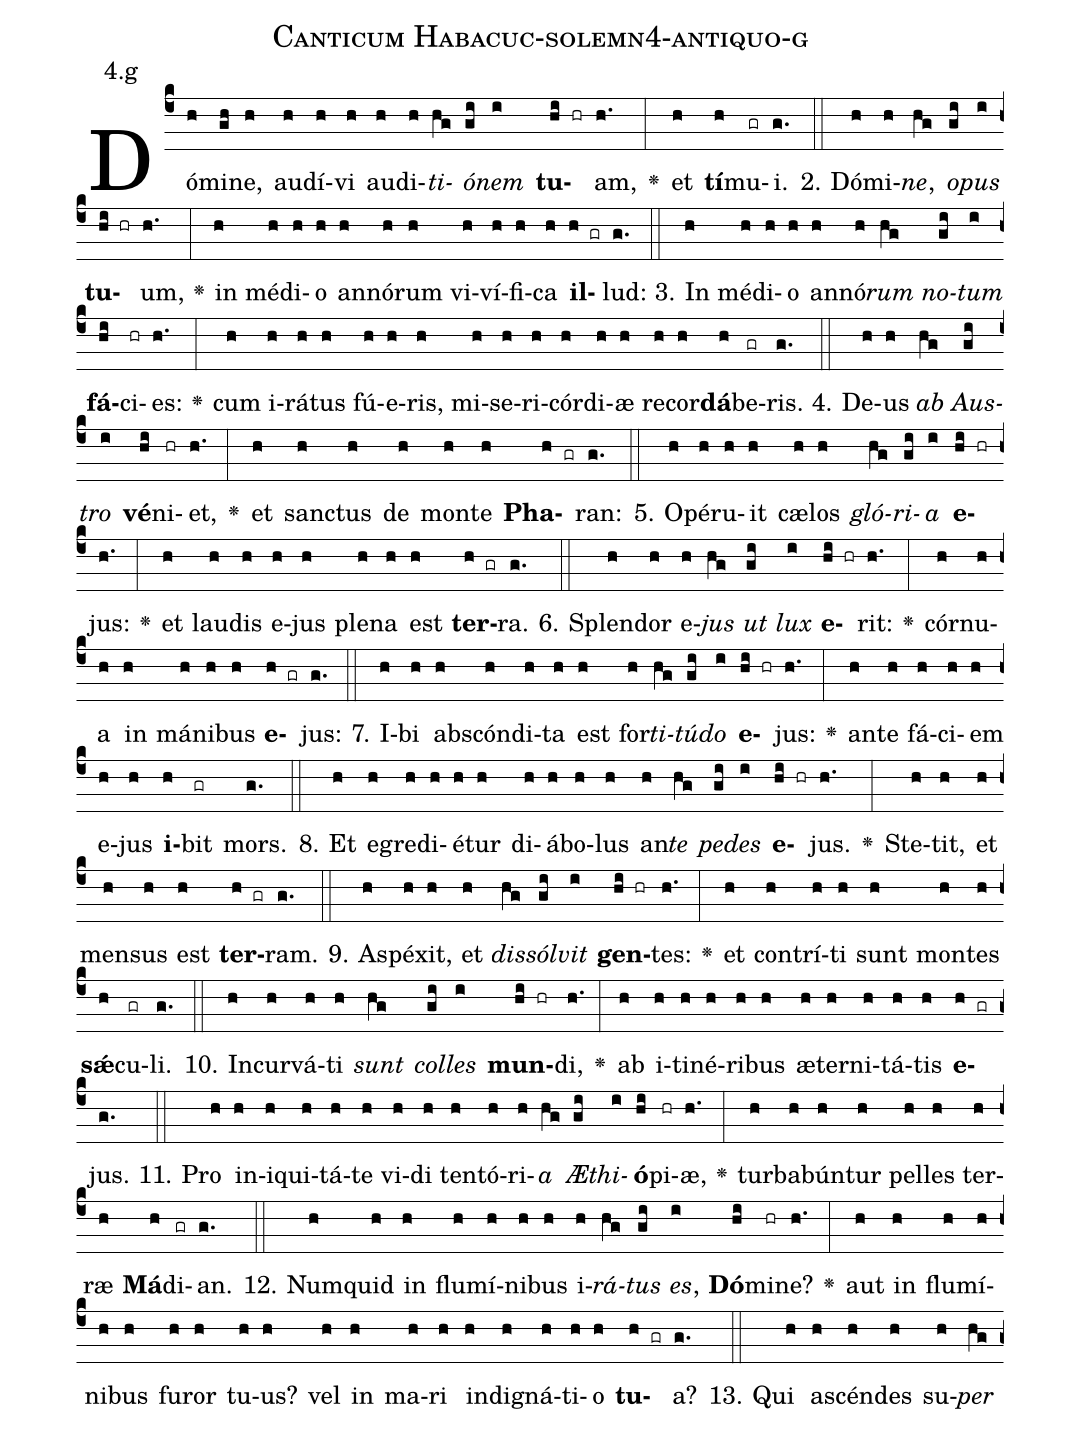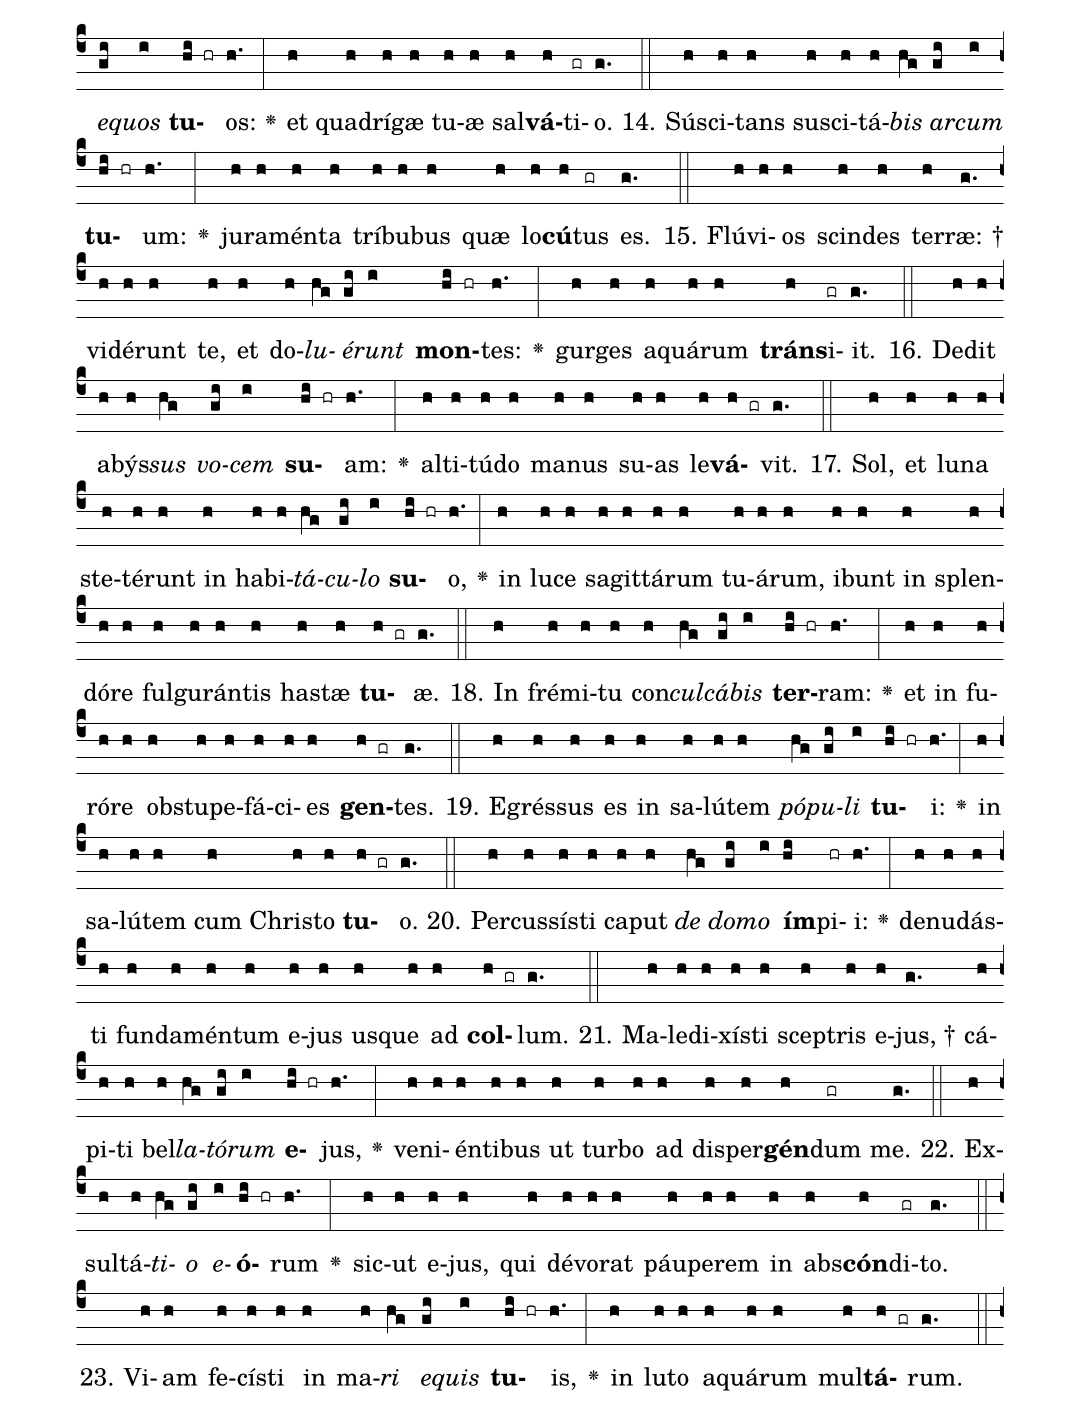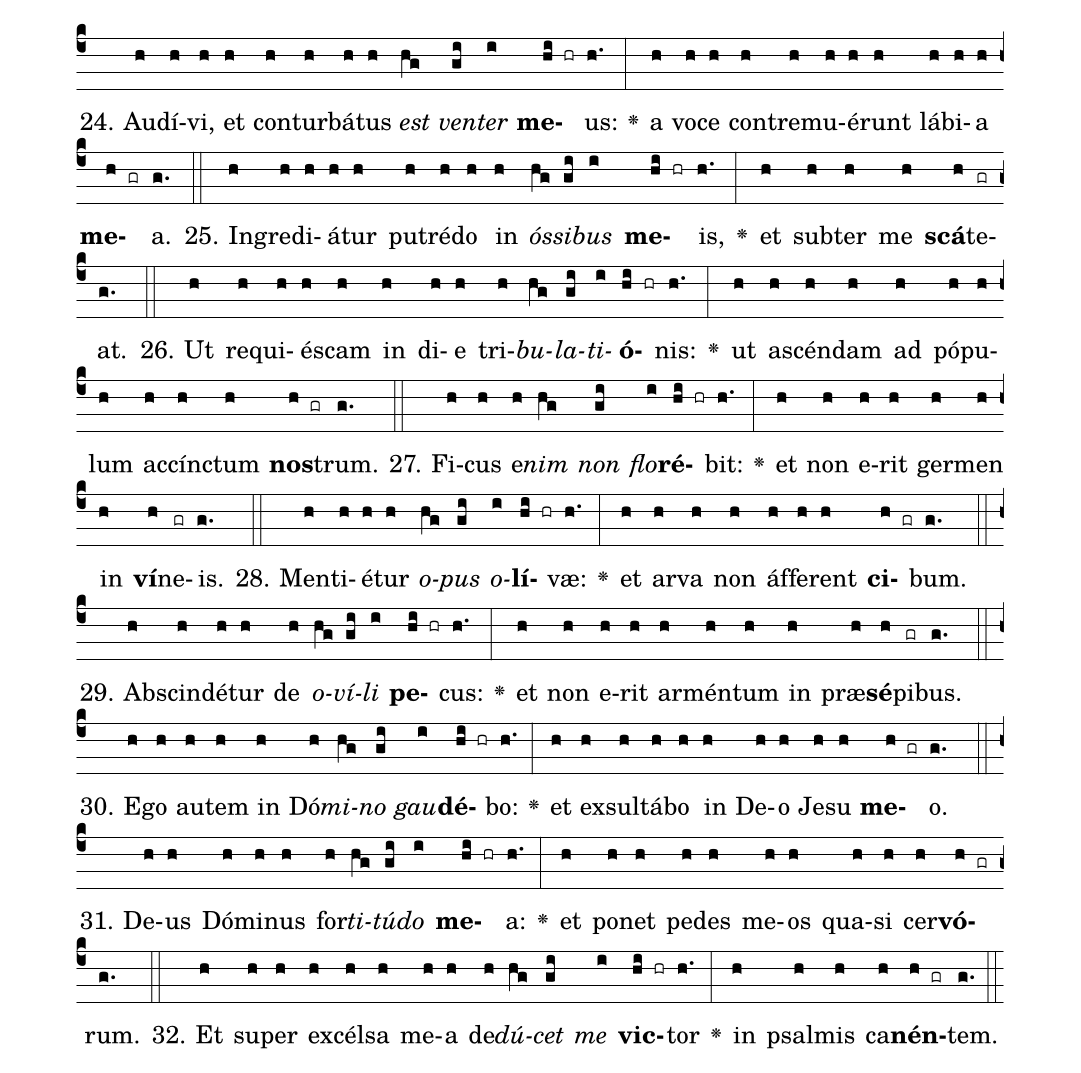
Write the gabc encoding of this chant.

name: Canticum Habacuc-solemn4-antiquo-g;
annotation: 4.g;
%%
(c4)Dó(h)mi(gh)ne,(h) au(h)dí(h)vi(h) au(h)di(h)<i>ti</i>(hg)<i>ó</i>(gi)<i>nem</i>(i) <b>tu</b>(hi hr)am,(h.) <v>\greheightstar</v>(:) et(h) <b>tí</b>(h)mu(gr)i.(g.) (::)
2. Dó(h)mi(h)<i>ne</i>,(hg) <i>o</i>(gi)<i>pus</i>(i) <b>tu</b>(hi hr)um,(h.) <v>\greheightstar</v>(:) in(h) mé(h)di(h)o(h) an(h)nó(h)rum(h) vi(h)ví(h)fi(h)ca(h) <b>il</b>(h gr)lud:(g.) (::)
3. In(h) mé(h)di(h)o(h) an(h)nó(h)<i>rum</i>(hg) <i>no</i>(gi)<i>tum</i>(i) <b>fá</b>(hi)ci(hr)es:(h.) <v>\greheightstar</v>(:) cum(h) i(h)rá(h)tus(h) fú(h)e(h)ris,(h) mi(h)se(h)ri(h)cór(h)di(h)æ(h) re(h)cor(h)<b>dá</b>(h)be(gr)ris.(g.) (::)
4. De(h)us(h) <i>ab</i>(hg) <i>Aus</i>(gi)<i>tro</i>(i) <b>vé</b>(hi)ni(hr)et,(h.) <v>\greheightstar</v>(:) et(h) sanc(h)tus(h) de(h) mon(h)te(h) <b>Pha</b>(h gr)ran:(g.) (::)
5. O(h)pé(h)ru(h)it(h) cæ(h)los(h) <i>gló</i>(hg)<i>ri</i>(gi)<i>a</i>(i) <b>e</b>(hi hr)jus:(h.) <v>\greheightstar</v>(:) et(h) lau(h)dis(h) e(h)jus(h) ple(h)na(h) est(h) <b>ter</b>(h gr)ra.(g.) (::)
6. Splen(h)dor(h) e(h)<i>jus</i>(hg) <i>ut</i>(gi) <i>lux</i>(i) <b>e</b>(hi hr)rit:(h.) <v>\greheightstar</v>(:) cór(h)nu(h)a(h) in(h) má(h)ni(h)bus(h) <b>e</b>(h gr)jus:(g.) (::)
7. I(h)bi(h) abs(h)cón(h)di(h)ta(h) est(h) for(h)<i>ti</i>(hg)<i>tú</i>(gi)<i>do</i>(i) <b>e</b>(hi hr)jus:(h.) <v>\greheightstar</v>(:) an(h)te(h) fá(h)ci(h)em(h) e(h)jus(h) <b>i</b>(h)bit(gr) mors.(g.) (::)
8. Et(h) e(h)gre(h)di(h)é(h)tur(h) di(h)á(h)bo(h)lus(h) an(h)<i>te</i>(hg) <i>pe</i>(gi)<i>des</i>(i) <b>e</b>(hi hr)jus.(h.) <v>\greheightstar</v>(:) Ste(h)tit,(h) et(h) men(h)sus(h) est(h) <b>ter</b>(h gr)ram.(g.) (::)
9. A(h)spé(h)xit,(h) et(h) <i>dis</i>(hg)<i>sól</i>(gi)<i>vit</i>(i) <b>gen</b>(hi hr)tes:(h.) <v>\greheightstar</v>(:) et(h) con(h)trí(h)ti(h) sunt(h) mon(h)tes(h) <b>sǽ</b>(h)cu(gr)li.(g.) (::)
10. In(h)cur(h)vá(h)ti(h) <i>sunt</i>(hg) <i>col</i>(gi)<i>les</i>(i) <b>mun</b>(hi hr)di,(h.) <v>\greheightstar</v>(:) ab(h) i(h)ti(h)né(h)ri(h)bus(h) æ(h)ter(h)ni(h)tá(h)tis(h) <b>e</b>(h gr)jus.(g.) (::)
11. Pro(h) in(h)i(h)qui(h)tá(h)te(h) vi(h)di(h) ten(h)tó(h)ri(h)<i>a</i>(hg) <i>Æ</i>(gi)<i>thi</i>(i)<b>ó</b>(hi)pi(hr)æ,(h.) <v>\greheightstar</v>(:) tur(h)ba(h)bún(h)tur(h) pel(h)les(h) ter(h)ræ(h) <b>Má</b>(h)di(gr)an.(g.) (::)
12. Num(h)quid(h) in(h) flu(h)mí(h)ni(h)bus(h) i(h)<i>rá</i>(hg)<i>tus</i>(gi) <i>es</i>,(i) <b>Dó</b>(hi)mi(hr)ne?(h.) <v>\greheightstar</v>(:) aut(h) in(h) flu(h)mí(h)ni(h)bus(h) fu(h)ror(h) tu(h)us?(h) vel(h) in(h) ma(h)ri(h) in(h)di(h)gná(h)ti(h)o(h) <b>tu</b>(h gr)a?(g.) (::)
13. Qui(h) a(h)scén(h)des(h) su(h)<i>per</i>(hg) <i>e</i>(gi)<i>quos</i>(i) <b>tu</b>(hi hr)os:(h.) <v>\greheightstar</v>(:) et(h) qua(h)drí(h)gæ(h) tu(h)æ(h) sal(h)<b>vá</b>(h)ti(gr)o.(g.) (::)
14. Sú(h)sci(h)tans(h) su(h)sci(h)tá(h)<i>bis</i>(hg) <i>ar</i>(gi)<i>cum</i>(i) <b>tu</b>(hi hr)um:(h.) <v>\greheightstar</v>(:) ju(h)ra(h)mén(h)ta(h) trí(h)bu(h)bus(h) quæ(h) lo(h)<b>cú</b>(h)tus(gr) es.(g.) (::)
15. Flú(h)vi(h)os(h) scin(h)des(h) ter(h)ræ: †(g.) vi(h)dé(h)runt(h) te,(h) et(h) do(h)<i>lu</i>(hg)<i>é</i>(gi)<i>runt</i>(i) <b>mon</b>(hi hr)tes:(h.) <v>\greheightstar</v>(:) gur(h)ges(h) a(h)quá(h)rum(h) <b>tráns</b>(h)i(gr)it.(g.) (::)
16. De(h)dit(h) a(h)býs(h)<i>sus</i>(hg) <i>vo</i>(gi)<i>cem</i>(i) <b>su</b>(hi hr)am:(h.) <v>\greheightstar</v>(:) al(h)ti(h)tú(h)do(h) ma(h)nus(h) su(h)as(h) le(h)<b>vá</b>(h gr)vit.(g.) (::)
17. Sol,(h) et(h) lu(h)na(h) ste(h)té(h)runt(h) in(h) ha(h)bi(h)<i>tá</i>(hg)<i>cu</i>(gi)<i>lo</i>(i) <b>su</b>(hi hr)o,(h.) <v>\greheightstar</v>(:) in(h) lu(h)ce(h) sa(h)git(h)tá(h)rum(h) tu(h)á(h)rum,(h) i(h)bunt(h) in(h) splen(h)dó(h)re(h) ful(h)gu(h)rán(h)tis(h) has(h)tæ(h) <b>tu</b>(h gr)æ.(g.) (::)
18. In(h) fré(h)mi(h)tu(h) con(h)<i>cul</i>(hg)<i>cá</i>(gi)<i>bis</i>(i) <b>ter</b>(hi hr)ram:(h.) <v>\greheightstar</v>(:) et(h) in(h) fu(h)ró(h)re(h) ob(h)stu(h)pe(h)fá(h)ci(h)es(h) <b>gen</b>(h gr)tes.(g.) (::)
19. E(h)grés(h)sus(h) es(h) in(h) sa(h)lú(h)tem(h) <i>pó</i>(hg)<i>pu</i>(gi)<i>li</i>(i) <b>tu</b>(hi hr)i:(h.) <v>\greheightstar</v>(:) in(h) sa(h)lú(h)tem(h) cum(h) Chris(h)to(h) <b>tu</b>(h gr)o.(g.) (::)
20. Per(h)cus(h)sís(h)ti(h) ca(h)put(h) <i>de</i>(hg) <i>do</i>(gi)<i>mo</i>(i) <b>ím</b>(hi)pi(hr)i:(h.) <v>\greheightstar</v>(:) de(h)nu(h)dás(h)ti(h) fun(h)da(h)mén(h)tum(h) e(h)jus(h) us(h)que(h) ad(h) <b>col</b>(h gr)lum.(g.) (::)
21. Ma(h)le(h)di(h)xís(h)ti(h) scep(h)tris(h) e(h)jus, †(g.) cá(h)pi(h)ti(h) bel(h)<i>la</i>(hg)<i>tó</i>(gi)<i>rum</i>(i) <b>e</b>(hi hr)jus,(h.) <v>\greheightstar</v>(:) ve(h)ni(h)én(h)ti(h)bus(h) ut(h) tur(h)bo(h) ad(h) di(h)sper(h)<b>gén</b>(h)dum(gr) me.(g.) (::)
22. Ex(h)sul(h)tá(h)<i>ti</i>(hg)<i>o</i>(gi) <i>e</i>(i)<b>ó</b>(hi hr)rum(h.) <v>\greheightstar</v>(:) sic(h)ut(h) e(h)jus,(h) qui(h) dé(h)vo(h)rat(h) páu(h)pe(h)rem(h) in(h) abs(h)<b>cón</b>(h)di(gr)to.(g.) (::)
23. Vi(h)am(h) fe(h)cís(h)ti(h) in(h) ma(h)<i>ri</i>(hg) <i>e</i>(gi)<i>quis</i>(i) <b>tu</b>(hi hr)is,(h.) <v>\greheightstar</v>(:) in(h) lu(h)to(h) a(h)quá(h)rum(h) mul(h)<b>tá</b>(h gr)rum.(g.) (::)
24. Au(h)dí(h)vi,(h) et(h) con(h)tur(h)bá(h)tus(h) <i>est</i>(hg) <i>ven</i>(gi)<i>ter</i>(i) <b>me</b>(hi hr)us:(h.) <v>\greheightstar</v>(:) a(h) vo(h)ce(h) con(h)tre(h)mu(h)é(h)runt(h) lá(h)bi(h)a(h) <b>me</b>(h gr)a.(g.) (::)
25. In(h)gre(h)di(h)á(h)tur(h) pu(h)tré(h)do(h) in(h) <i>ós</i>(hg)<i>si</i>(gi)<i>bus</i>(i) <b>me</b>(hi hr)is,(h.) <v>\greheightstar</v>(:) et(h) sub(h)ter(h) me(h) <b>scá</b>(h)te(gr)at.(g.) (::)
26. Ut(h) re(h)qui(h)és(h)cam(h) in(h) di(h)e(h) tri(h)<i>bu</i>(hg)<i>la</i>(gi)<i>ti</i>(i)<b>ó</b>(hi hr)nis:(h.) <v>\greheightstar</v>(:) ut(h) a(h)scén(h)dam(h) ad(h) pó(h)pu(h)lum(h) ac(h)cínc(h)tum(h) <b>nos</b>(h gr)trum.(g.) (::)
27. Fi(h)cus(h) e(h)<i>nim</i>(hg) <i>non</i>(gi) <i>flo</i>(i)<b>ré</b>(hi hr)bit:(h.) <v>\greheightstar</v>(:) et(h) non(h) e(h)rit(h) ger(h)men(h) in(h) <b>ví</b>(h)ne(gr)is.(g.) (::)
28. Men(h)ti(h)é(h)tur(h) <i>o</i>(hg)<i>pus</i>(gi) <i>o</i>(i)<b>lí</b>(hi hr)væ:(h.) <v>\greheightstar</v>(:) et(h) ar(h)va(h) non(h) áf(h)fe(h)rent(h) <b>ci</b>(h gr)bum.(g.) (::)
29. Ab(h)scin(h)dé(h)tur(h) de(h) <i>o</i>(hg)<i>ví</i>(gi)<i>li</i>(i) <b>pe</b>(hi hr)cus:(h.) <v>\greheightstar</v>(:) et(h) non(h) e(h)rit(h) ar(h)mén(h)tum(h) in(h) præ(h)<b>sé</b>(h)pi(gr)bus.(g.) (::)
30. E(h)go(h) au(h)tem(h) in(h) Dó(h)<i>mi</i>(hg)<i>no</i>(gi) <i>gau</i>(i)<b>dé</b>(hi hr)bo:(h.) <v>\greheightstar</v>(:) et(h) ex(h)sul(h)tá(h)bo(h) in(h) De(h)o(h) Je(h)su(h) <b>me</b>(h gr)o.(g.) (::)
31. De(h)us(h) Dó(h)mi(h)nus(h) for(h)<i>ti</i>(hg)<i>tú</i>(gi)<i>do</i>(i) <b>me</b>(hi hr)a:(h.) <v>\greheightstar</v>(:) et(h) po(h)net(h) pe(h)des(h) me(h)os(h) qua(h)si(h) cer(h)<b>vó</b>(h gr)rum.(g.) (::)
32. Et(h) su(h)per(h) ex(h)cél(h)sa(h) me(h)a(h) de(h)<i>dú</i>(hg)<i>cet</i>(gi) <i>me</i>(i) <b>vic</b>(hi hr)tor(h.) <v>\greheightstar</v>(:) in(h) psal(h)mis(h) ca(h)<b>nén</b>(h gr)tem.(g.) (::)
